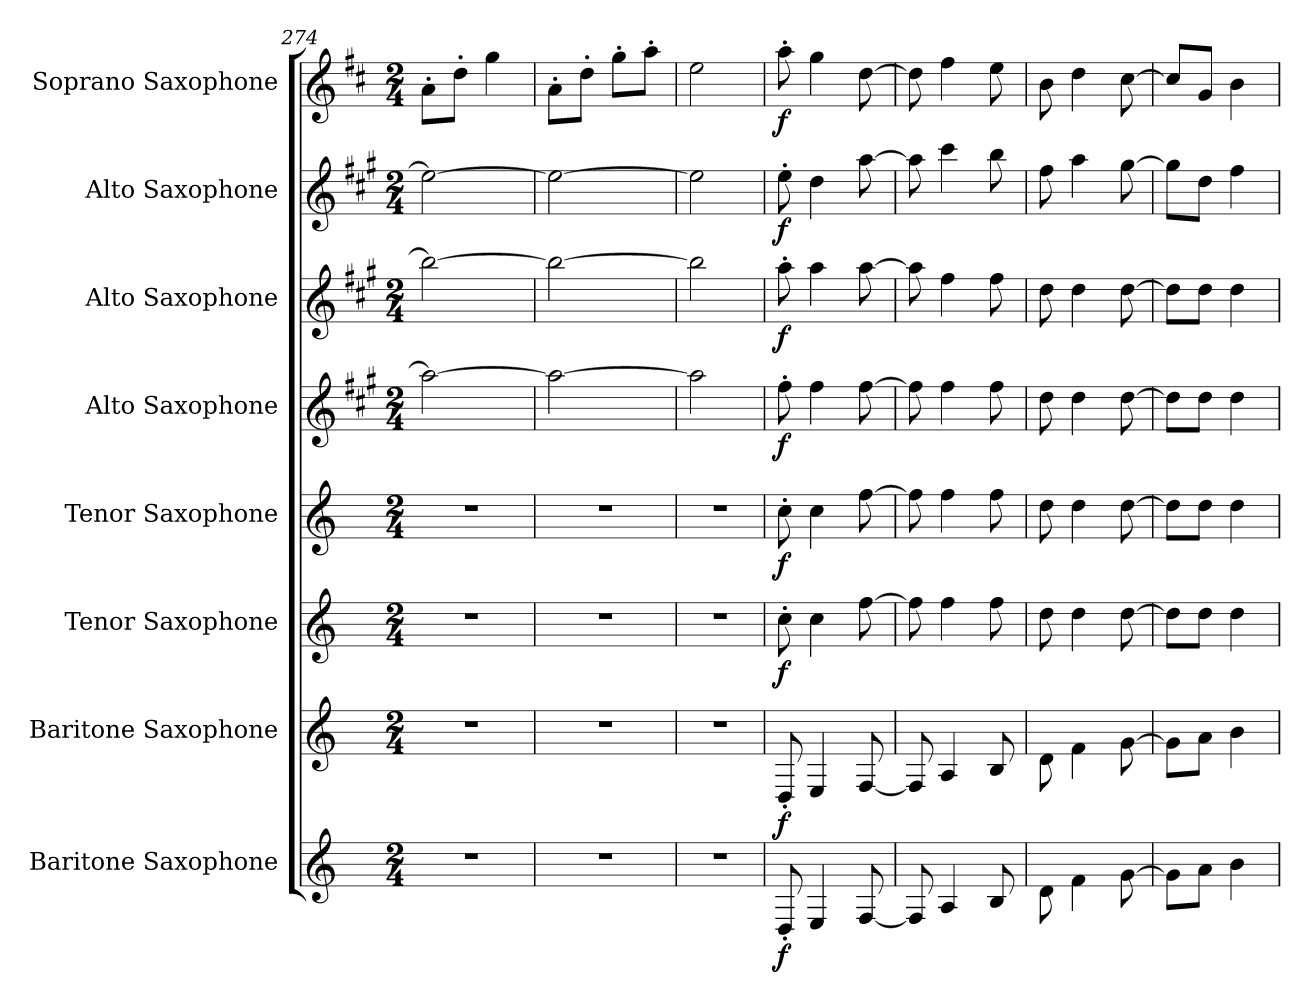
**kern	**dynam	**kern	**dynam	**kern	**dynam	**kern	**dynam	**kern	**dynam	**kern	**dynam	**kern	**dynam	**kern	**dynam
*part8	*part8	*part7	*part7	*part6	*part6	*part5	*part5	*part4	*part4	*part3	*part3	*part2	*part2	*part1	*part1
*staff8	*staff8	*staff7	*staff7	*staff6	*staff6	*staff5	*staff5	*staff4	*staff4	*staff3	*staff3	*staff2	*staff2	*staff1	*staff1
*I"Baritone Saxophone	*	*I"Baritone Saxophone	*	*I"Tenor Saxophone	*	*I"Tenor Saxophone	*	*I"Alto Saxophone	*	*I"Alto Saxophone	*	*I"Alto Saxophone	*	*I"Soprano Saxophone	*
*I'Bar. Sax.	*	*I'Bar. Sax.	*	*I'T. Sax.	*	*I'T. Sax.	*	*I'A. Sax.	*	*I'A. Sax.	*	*I'A. Sax.	*	*I'S. Sax.	*
*clefG2	*	*clefG2	*	*clefG2	*	*clefG2	*	*clefG2	*	*clefG2	*	*clefG2	*	*clefG2	*
*ITrd12c21	*	*ITrd12c21	*	*ITrd8c14	*	*ITrd8c14	*	*ITrd5c9	*	*ITrd5c9	*	*ITrd5c9	*	*ITrd1c2	*
*k[]	*	*k[]	*	*k[]	*	*k[]	*	*k[]	*	*k[]	*	*k[]	*	*k[]	*
*M2/4	*	*M2/4	*	*M2/4	*	*M2/4	*	*M2/4	*	*M2/4	*	*M2/4	*	*M2/4	*
=274	=274	=274	=274	=274	=274	=274	=274	=274	=274	=274	=274	=274	=274	=274	=274
2r	.	2r	.	2r	.	2r	.	2cc\_	.	2dd\_	.	2g\_	.	8g'\L	.
.	.	.	.	.	.	.	.	.	.	.	.	.	.	8cc'\J	.
.	.	.	.	.	.	.	.	.	.	.	.	.	.	4ff\	.
=275	=275	=275	=275	=275	=275	=275	=275	=275	=275	=275	=275	=275	=275	=275	=275
2r	.	2r	.	2r	.	2r	.	2cc\_	.	2dd\_	.	2g\_	.	8g'\L	.
.	.	.	.	.	.	.	.	.	.	.	.	.	.	8cc'\J	.
.	.	.	.	.	.	.	.	.	.	.	.	.	.	8ff'\L	.
.	.	.	.	.	.	.	.	.	.	.	.	.	.	8gg'\J	.
=276	=276	=276	=276	=276	=276	=276	=276	=276	=276	=276	=276	=276	=276	=276	=276
2r	.	2r	.	2r	.	2r	.	2cc\]	.	2dd\]	.	2g\]	.	2dd\	.
=277	=277	=277	=277	=277	=277	=277	=277	=277	=277	=277	=277	=277	=277	=277	=277
!	!LO:DY:b	!	!LO:DY:b	!	!LO:DY:b	!	!LO:DY:b	!	!LO:DY:b	!	!LO:DY:b	!	!LO:DY:b	!	!LO:DY:b
8DD'/	f	8DD'/	f	8c'\	f	8c'\	f	8a'\	f	8cc'\	f	8g'\	f	8gg'\	f
4EE/	.	4EE/	.	4c\	.	4c\	.	4a\	.	4cc\	.	4f\	.	4ff\	.
[8FF/	.	[8FF/	.	[8f\	.	[8f\	.	[8a\	.	[8cc\	.	[8cc\	.	[8cc\	.
=278	=278	=278	=278	=278	=278	=278	=278	=278	=278	=278	=278	=278	=278	=278	=278
8FF/]	.	8FF/]	.	8f\]	.	8f\]	.	8a\]	.	8cc\]	.	8cc\]	.	8cc\]	.
4AA/	.	4AA/	.	4f\	.	4f\	.	4a\	.	4a\	.	4ee\	.	4ee\	.
8BB/	.	8BB/	.	8f\	.	8f\	.	8a\	.	8a\	.	8dd\	.	8dd\	.
=279	=279	=279	=279	=279	=279	=279	=279	=279	=279	=279	=279	=279	=279	=279	=279
8D\	.	8D\	.	8d\	.	8d\	.	8f\	.	8f\	.	8a\	.	8a\	.
4F\	.	4F\	.	4d\	.	4d\	.	4f\	.	4f\	.	4cc\	.	4cc\	.
[8G\	.	[8G\	.	[8d\	.	[8d\	.	[8f\	.	[8f\	.	[8b\	.	[8b\	.
=280	=280	=280	=280	=280	=280	=280	=280	=280	=280	=280	=280	=280	=280	=280	=280
8G\L]	.	8G\L]	.	8d\L]	.	8d\L]	.	8f\L]	.	8f\L]	.	8b\L]	.	8b/L]	.
8A\J	.	8A\J	.	8d\J	.	8d\J	.	8f\J	.	8f\J	.	8f\J	.	8f/J	.
4B\	.	4B\	.	4d\	.	4d\	.	4f\	.	4f\	.	4a\	.	4a\	.
=	=	=	=	=	=	=	=	=	=	=	=	=	=	=	=
*-	*-	*-	*-	*-	*-	*-	*-	*-	*-	*-	*-	*-	*-	*-	*-
